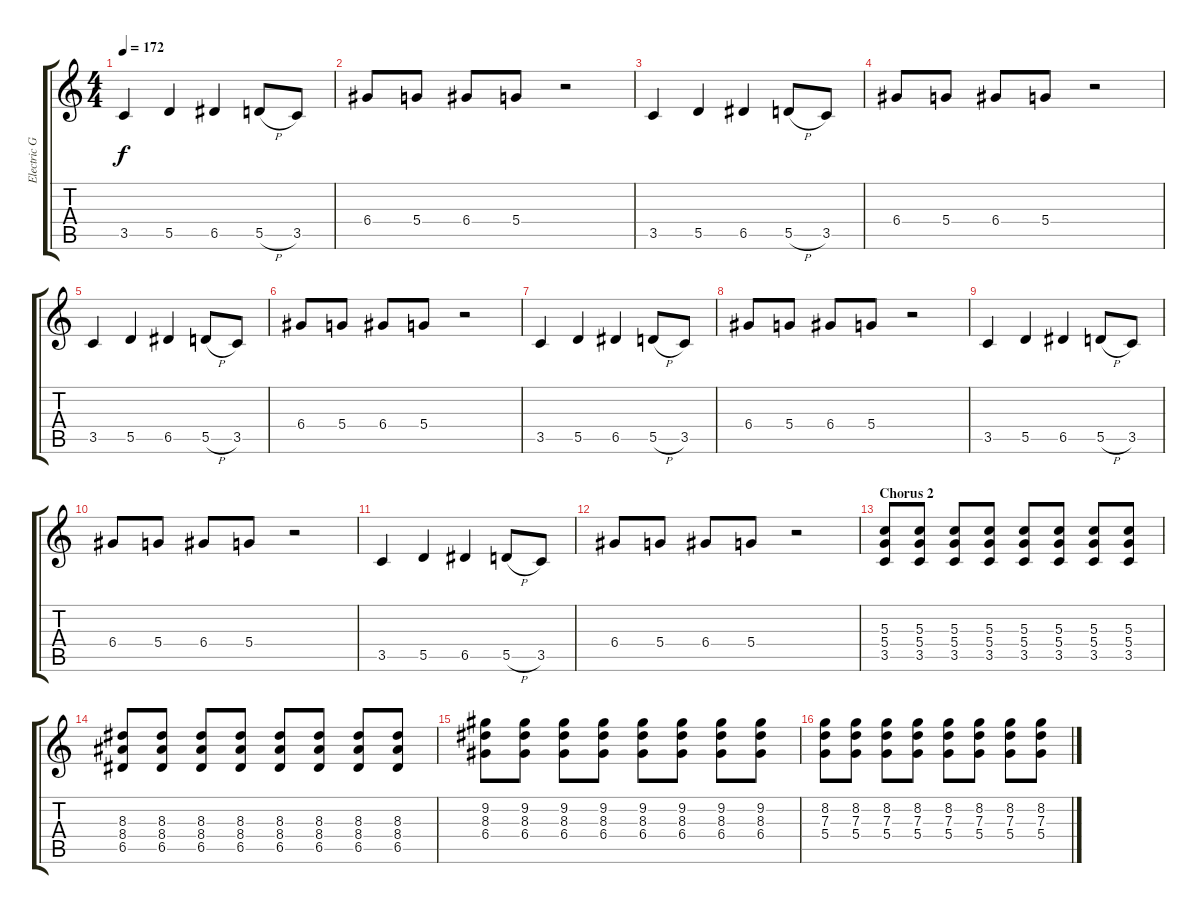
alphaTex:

\track ("Electric Guitar II" "Electric G") {instrument overdrivenguitar}
\staff {score tabs}
\tuning (E4 B3 G3 D3 A2 E2) {hide}
\ts (4 4)
\tempo 172
\clef g2
\ks c
3.5.4{dy f} 5.5.4 6.5.4 5.5{h}.8 3.5.8 |
6.4.8 5.4.8 6.4.8 5.4.8 r.2 |
3.5.4 5.5.4 6.5.4 5.5{h}.8 3.5.8 |
6.4.8 5.4.8 6.4.8 5.4.8 r.2 |
3.5.4 5.5.4 6.5.4 5.5{h}.8 3.5.8 |
6.4.8 5.4.8 6.4.8 5.4.8 r.2 |
3.5.4 5.5.4 6.5.4 5.5{h}.8 3.5.8 |
6.4.8 5.4.8 6.4.8 5.4.8 r.2 |
3.5.4 5.5.4 6.5.4 5.5{h}.8 3.5.8 |
6.4.8 5.4.8 6.4.8 5.4.8 r.2 |
3.5.4 5.5.4 6.5.4 5.5{h}.8 3.5.8 |
6.4.8 5.4.8 6.4.8 5.4.8 r.2 |
\section ("" "Chorus 2")
(5.3 5.4 3.5).8 (5.3 5.4 3.5).8 (5.3 5.4 3.5).8 (5.3 5.4 3.5).8 (5.3 5.4 3.5).8 (5.3 5.4 3.5).8 (5.3 5.4 3.5).8 (5.3 5.4 3.5).8 |
(8.3 8.4 6.5).8 (8.3 8.4 6.5).8 (8.3 8.4 6.5).8 (8.3 8.4 6.5).8 (8.3 8.4 6.5).8 (8.3 8.4 6.5).8 (8.3 8.4 6.5).8 (8.3 8.4 6.5).8 |
(9.2 8.3 6.4).8 (9.2 8.3 6.4).8 (9.2 8.3 6.4).8 (9.2 8.3 6.4).8 (9.2 8.3 6.4).8 (9.2 8.3 6.4).8 (9.2 8.3 6.4).8 (9.2 8.3 6.4).8 |
(8.2 7.3 5.4).8 (8.2 7.3 5.4).8 (8.2 7.3 5.4).8 (8.2 7.3 5.4).8 (8.2 7.3 5.4).8 (8.2 7.3 5.4).8 (8.2 7.3 5.4).8 (8.2 7.3 5.4).8
